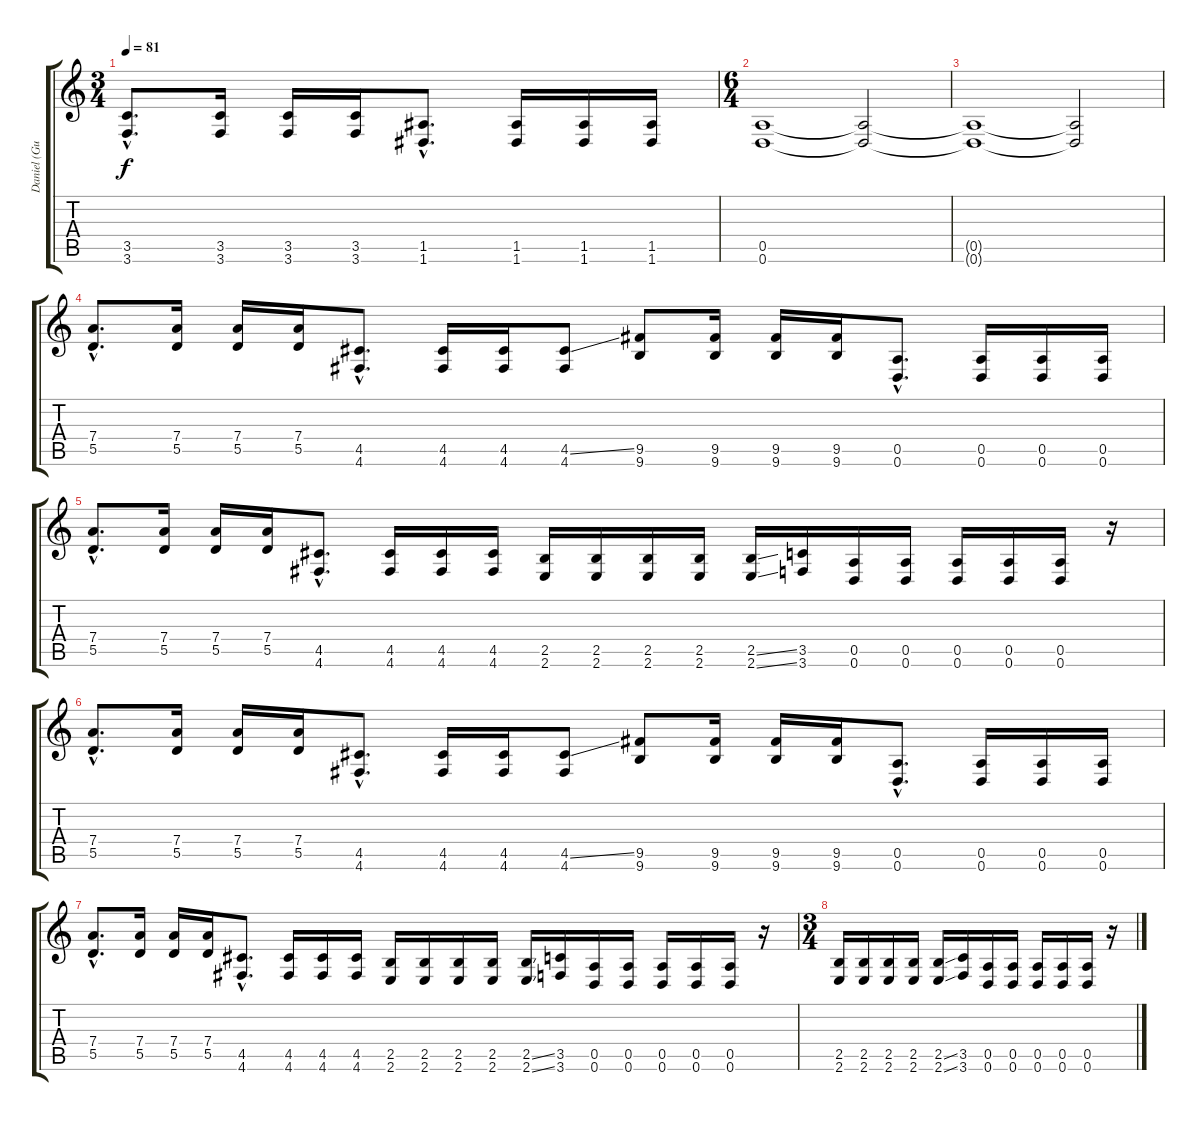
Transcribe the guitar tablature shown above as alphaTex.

\track ("Daniel (Guitarra)" "Daniel (Gu") {instrument distortionguitar}
\staff {score tabs}
\tuning (E4 B3 G3 D3 A2 D2) {hide}
\ts (3 4)
\tempo 81
\clef g2
\ks c
(3.5{hac} 3.6{hac}).8{d dy f} (3.5 3.6).16 (3.5 3.6).16 (3.5 3.6).16 (1.5{hac} 1.6{hac}).8{d} (1.5 1.6).16 (1.5 1.6).16 (1.5 1.6).16 |
\ts (6 4)
(0.5 0.6).1 (0.5{t} 0.6{t}).2 |
(0.5{t} 0.6{t}).1 (0.5{t} 0.6{t}).2 |
(7.4{hac} 5.5{hac}).8{d} (7.4 5.5).16 (7.4 5.5).16 (7.4 5.5).16 (4.5{hac} 4.6{hac}).8{d} (4.5 4.6).16 (4.5 4.6).16 (4.5{ss} 4.6).8 (9.5 9.6).8 (9.5 9.6).16 (9.5 9.6).16 (9.5 9.6).16 (0.5{hac} 0.6{hac}).8{d} (0.5 0.6).16 (0.5 0.6).16 (0.5 0.6).16 |
(7.4{hac} 5.5{hac}).8{d} (7.4 5.5).16 (7.4 5.5).16 (7.4 5.5).16 (4.5{hac} 4.6{hac}).8{d} (4.5 4.6).16 (4.5 4.6).16 (4.5 4.6).16 (2.5 2.6).16{volume 11 instrument electricguitarmuted} (2.5 2.6).16 (2.5 2.6).16 (2.5 2.6).16 (2.5{ss} 2.6{ss}).16 (3.5 3.6).16 (0.5 0.6).16 (0.5 0.6).16 (0.5 0.6).16 (0.5 0.6).16 (0.5 0.6).16 r.16{volume 13 instrument distortionguitar} |
(7.4{hac} 5.5{hac}).8{d} (7.4 5.5).16 (7.4 5.5).16 (7.4 5.5).16 (4.5{hac} 4.6{hac}).8{d} (4.5 4.6).16 (4.5 4.6).16 (4.5{ss} 4.6).8 (9.5 9.6).8 (9.5 9.6).16 (9.5 9.6).16 (9.5 9.6).16 (0.5{hac} 0.6{hac}).8{d} (0.5 0.6).16 (0.5 0.6).16 (0.5 0.6).16 |
(7.4{hac} 5.5{hac}).8{d} (7.4 5.5).16 (7.4 5.5).16 (7.4 5.5).16 (4.5{hac} 4.6{hac}).8{d} (4.5 4.6).16 (4.5 4.6).16 (4.5 4.6).16 (2.5 2.6).16{volume 11 instrument electricguitarmuted} (2.5 2.6).16 (2.5 2.6).16 (2.5 2.6).16 (2.5{ss} 2.6{ss}).16 (3.5 3.6).16 (0.5 0.6).16 (0.5 0.6).16 (0.5 0.6).16 (0.5 0.6).16 (0.5 0.6).16 r.16{volume 13 instrument distortionguitar} |
\ts (3 4)
(2.5 2.6).16{volume 11 instrument electricguitarmuted} (2.5 2.6).16 (2.5 2.6).16 (2.5 2.6).16 (2.5{ss} 2.6{ss}).16 (3.5 3.6).16 (0.5 0.6).16 (0.5 0.6).16 (0.5 0.6).16 (0.5 0.6).16 (0.5 0.6).16 r.16{volume 13 instrument distortionguitar}
